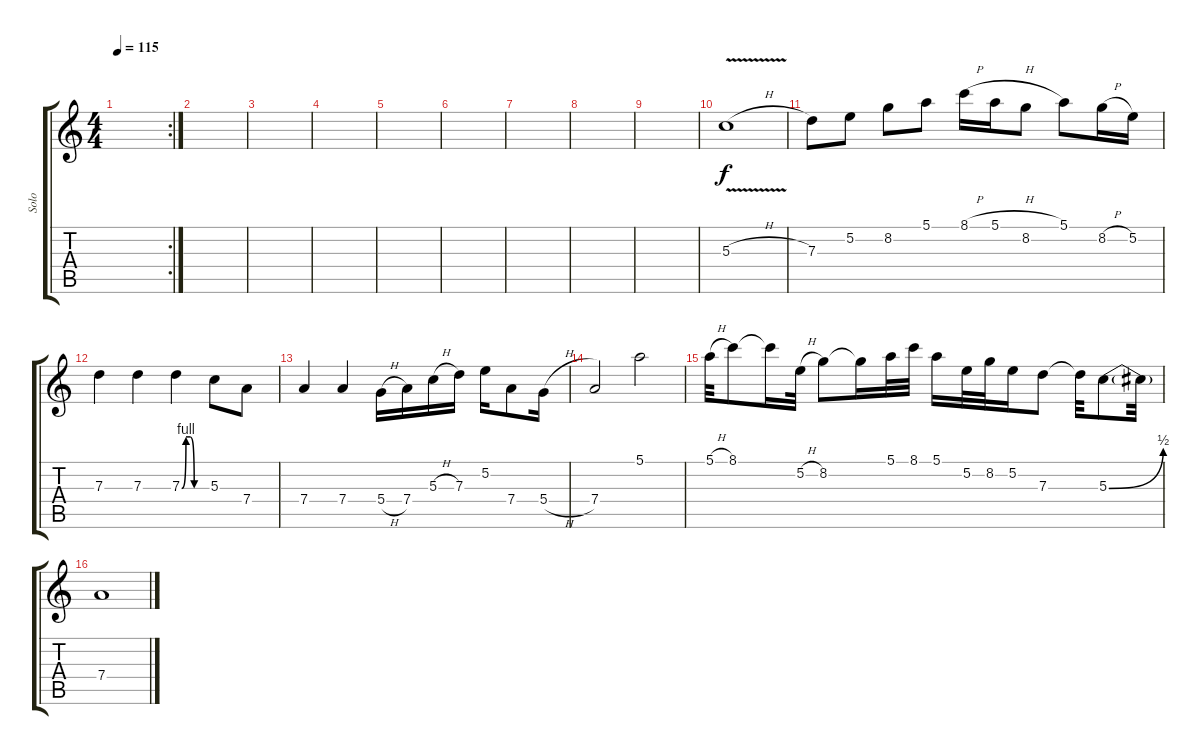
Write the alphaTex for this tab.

\track ("Solo" "Solo") {instrument distortionguitar}
\staff {score tabs}
\tuning (E4 B3 G3 D3 A2 E2) {hide}
\rc 2
\ts (4 4)
\tempo 115
\clef g2
\ks c
|
|
|
|
|
|
|
|
|
5.3{v h}.1 |
7.3.8 5.2.8 8.2.8 5.1.8 8.1{h}.16 5.1{h}.16 8.2.8 5.1.8 8.2{h}.16 5.2.16 |
7.3.4 7.3.4 7.3{be (custom 0 0 10 4 20 4 30 0 60 0)}.4 5.3.8 7.4.8 |
7.4.4 7.4.4 5.4{h}.16 7.4.16 5.3{h}.16 7.3.16 5.2.16 7.4.8 5.4{h}.16 |
7.4.2 5.1.2 |
5.1{h}.32 8.1.8 8.1{t}.16 5.2{h}.32 8.2.8 8.2{t}.16 5.1.32 8.1.32 5.1.16 5.2.32 8.2.32 5.2.16 7.3.8 7.3{t}.32 5.3{be (bend 0 0 60 2)}.8 5.3{t}.32 |
7.4.1
